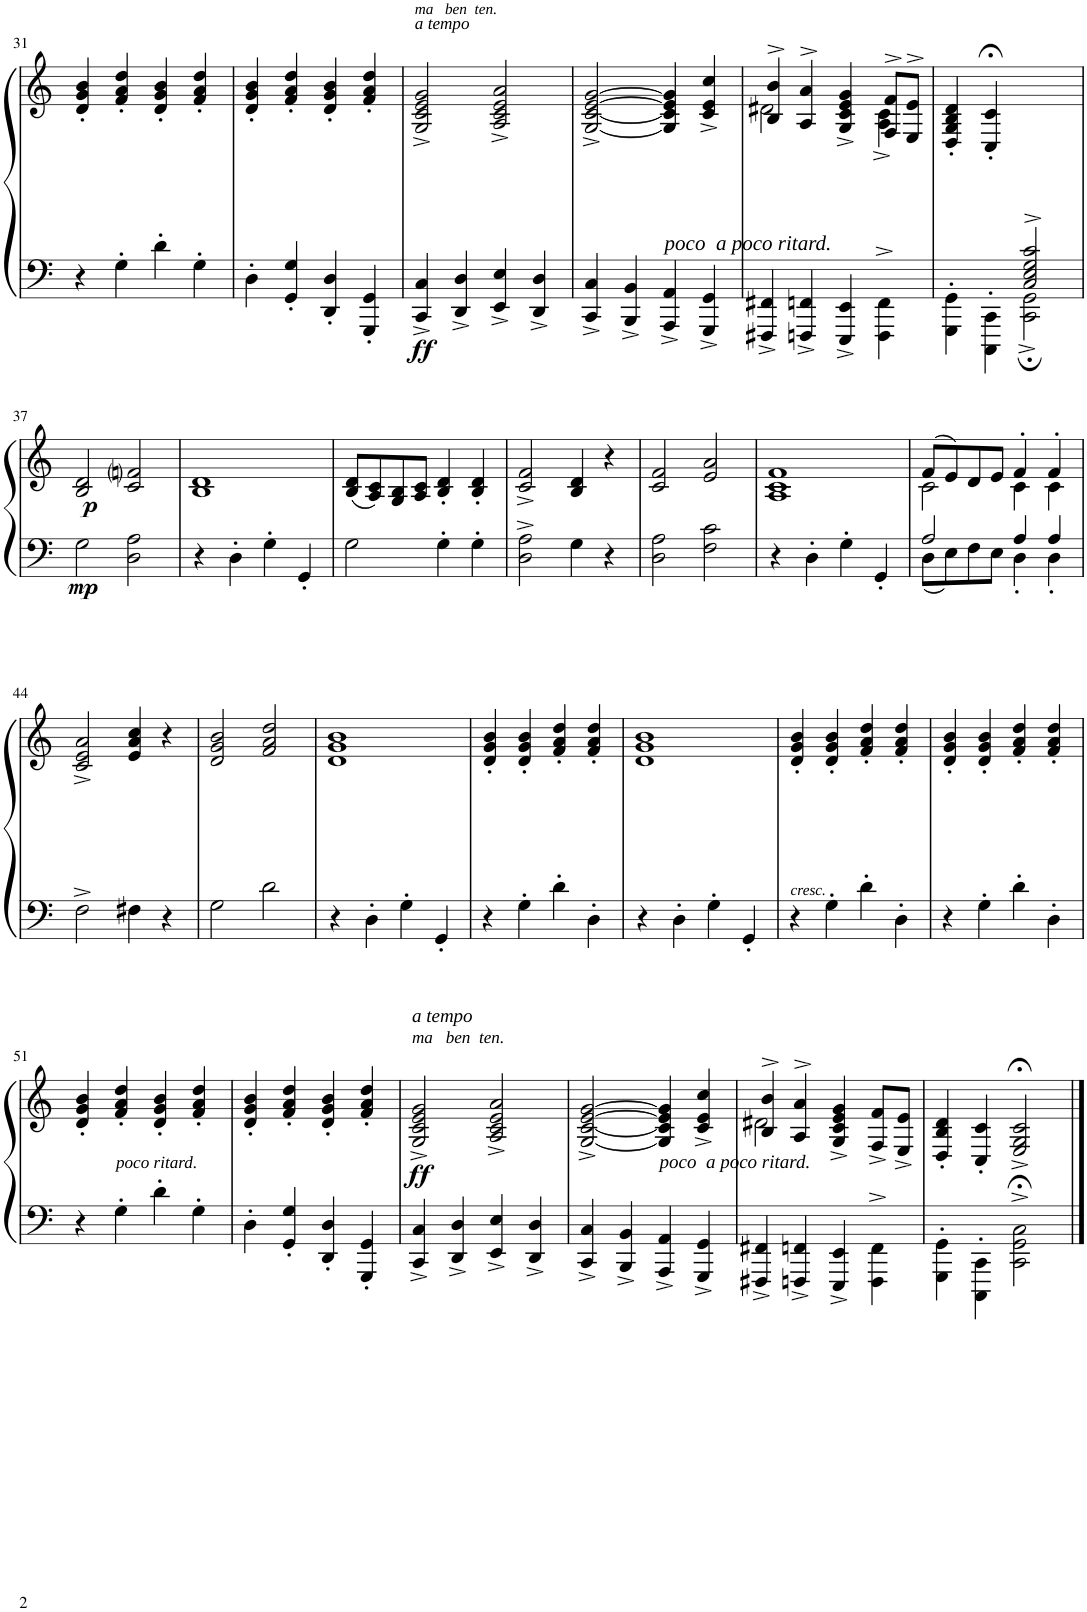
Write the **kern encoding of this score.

**kern	**kern	**dynam
*part1	*part1	*part1
*staff2	*staff1	*staff1/2
*I"Midi_1	*	*
!!LO:PB:g=z
*clefF4	*clefG2	*
*k[]	*k[]	*
*M2/2	*M2/2	*
*met(c|)	*met(c|)	*
=31	=31	=31
4r	4d/' 4g/' 4b/'	.
4G'\	4f/' 4a/' 4dd/'	.
4d'\	4d/' 4g/' 4b/'	.
4G'\	4f/' 4a/' 4dd/'	.
=32	=32	=32
4D'\	4d/' 4g/' 4b/'	.
4GG/' 4G/'	4f/' 4a/' 4dd/'	.
4DD/' 4D/'	4d/' 4g/' 4b/'	.
4GGG/' 4GG/'	4f/' 4a/' 4dd/'	.
=33	=33	=33
!	!LO:TX:a:i:t=a tempo	!
!	!LO:TX:a:i:t=ma   ben  ten.	!
!	!	!LO:DY:b=2
4CC/^ 4C/^	2G/^ 2c/^ 2e/^ 2g/^	ff
4DD/^ 4D/^	.	.
4EE/^ 4E/^	2A/^ 2c/^ 2e/^ 2a/^	.
4DD/^ 4D/^	.	.
=34	=34	=34
4CC/^ 4C/^	[2G/^ [2c/^ [2e/^ [2g/^	.
4BBB/^ 4BB/^	.	.
!	!LO:TX:b:i:t=poco  a poco ritard.	!
4AAA/^ 4AA/^	4G/] 4c/] 4e/] 4g/]	.
4GGG/^ 4GG/^	4c/^ 4e/^ 4cc/^	.
=35	=35	=35
*	*^	*
4FFF#X/^ 4FF#X/^	4B/^ 4b/^	2d#X\	.
4FFFn/^ 4FFn/^	4A/^ 4a/^	.	.
4EEE/^ 4EE/^	4G/^ 4c/^ 4e/^ 4g/^	4ryy	.
4FFF\^ 4FF\^	8F/^ 8f/^L	4A\^ 4c\^	.
.	8E/^ 8e/^J	.	.
*	*v	*v	*
=36	=36	=36
*^	*	*
4GGG\' 4GG\'	2ryy	4D/' 4G/' 4B/' 4d/'	.
4CCC\' 4CC\'	.	4C/;<' 4c/;<'	.
2C/^ 2E/^ 2G/^ 2c/^	2CC\;^ 2GG\;^	2ryy	.
!!LO:LB:g=z
=37	=37	=37	=37
!	!	!	!LO:DY:b=2
!	!	!	!LO:DY:n=1:b
*v	*v	*	*
2G\	2B/ 2d/	mp p
2D\ 2A\	2c/ 2fni/	.
=38	=38	=38
*	*^	*
4r	1d	1B	.
4D'\	.	.	.
4G'\	.	.	.
4GG'/	.	.	.
*	*v	*v	*
=39	=39	=39
2G\	(8B/ 8d/L	.
.	8A/ 8c/)	.
.	8G/ 8B/	.
.	8A/ 8c/J	.
4G'\	4B/' 4d/'	.
4G'\	4B/' 4d/'	.
=40	=40	=40
2D\^ 2A\^	2c/^ 2f/^	.
4G\	4B/ 4d/	.
4r	4r	.
=41	=41	=41
2D\ 2A\	2c/ 2f/	.
2F\ 2c\	2e/ 2a/	.
=42	=42	=42
*	*^	*
4r	1A 1f	1c	.
4D'\	.	.	.
4G'\	.	.	.
4GG'/	.	.	.
=43	=43	=43	=43
*^	*	*	*
2A/	8D\L	(8f/L	2c\	.
.	8E\	8e/)	.	.
.	8F\	8d/	.	.
.	8E\J	8e/J	.	.
4A/	4D'\	4f'/	4c\	.
4A/	4D'\	4f'/	4c\	.
*v	*v	*	*	*
*	*v	*v	*
!!LO:LB:g=z
=44	=44	=44
2F^\	2c/^ 2e/^ 2a/^	.
4F#X\	4e/ 4a/ 4cc/	.
4r	4r	.
=45	=45	=45
2G\	2d/ 2g/ 2b/	.
2d\	2f/ 2a/ 2dd/	.
=46	=46	=46
4r	1d 1g 1b	.
4D'\	.	.
4G'\	.	.
4GG'/	.	.
=47	=47	=47
4r	4d/' 4g/' 4b/'	.
4G'\	4d/' 4g/' 4b/'	.
4d'\	4f/' 4a/' 4dd/'	.
4D'\	4f/' 4a/' 4dd/'	.
=48	=48	=48
4r	1d 1g 1b	.
4D'\	.	.
4G'\	.	.
4GG'/	.	.
=49	=49	=49
!	!LO:TX:b:i:t=cresc.	!
4r	4d/' 4g/' 4b/'	.
4G'\	4d/' 4g/' 4b/'	.
4d'\	4f/' 4a/' 4dd/'	.
4D'\	4f/' 4a/' 4dd/'	.
=50	=50	=50
4r	4d/' 4g/' 4b/'	.
4G'\	4d/' 4g/' 4b/'	.
4d'\	4f/' 4a/' 4dd/'	.
4D'\	4f/' 4a/' 4dd/'	.
!!LO:LB:g=z
=51	=51	=51
4r	4d/' 4g/' 4b/'	.
!LO:TX:a:i:t=poco ritard.	!	!
4G'\	4f/' 4a/' 4dd/'	.
4d'\	4d/' 4g/' 4b/'	.
4G'\	4f/' 4a/' 4dd/'	.
=52	=52	=52
4D'\	4d/' 4g/' 4b/'	.
4GG/' 4G/'	4f/' 4a/' 4dd/'	.
4DD/' 4D/'	4d/' 4g/' 4b/'	.
4GGG/' 4GG/'	4f/' 4a/' 4dd/'	.
=53	=53	=53
!	!LO:TX:a:i:t=ma   ben  ten.	!
!	!LO:TX:a:i:t=a tempo	!
!	!	!LO:DY:b
4CC/^ 4C/^	2G/^ 2c/^ 2e/^ 2g/^	ff
4DD/^ 4D/^	.	.
4EE/^ 4E/^	2A/^ 2c/^ 2e/^ 2a/^	.
4DD/^ 4D/^	.	.
=54	=54	=54
4CC/^ 4C/^	[2G/^ [2c/^ [2e/^ [2g/^	.
4BBB/^ 4BB/^	.	.
!LO:TX:a:i:t=poco  a poco ritard.	!	!
4AAA/^ 4AA/^	4G/] 4c/] 4e/] 4g/]	.
4GGG/^ 4GG/^	4c/^ 4e/^ 4cc/^	.
=55	=55	=55
*	*^	*
4FFF#X/^ 4FF#X/^	4B/^ 4b/^	2d#X\	.
4FFFn/^ 4FFn/^	4A/^ 4a/^	.	.
4EEE/^ 4EE/^	4G/^ 4c/^ 4e/^ 4g/^	2ryy	.
4FFF\^ 4FF\^	8F/^ 8f/^L	.	.
.	8E/^ 8e/^J	.	.
*	*v	*v	*
=56	=56	=56
4GGG\' 4GG\'	4D/' 4B/' 4d/'	.
4CCC\' 4CC\'	4C/' 4c/'	.
2CC\;<^ 2GG\;<^ 2C\;<^	2E/;<^ 2G/;<^ 2c/;<^	.
==	==	==
*-	*-	*-
